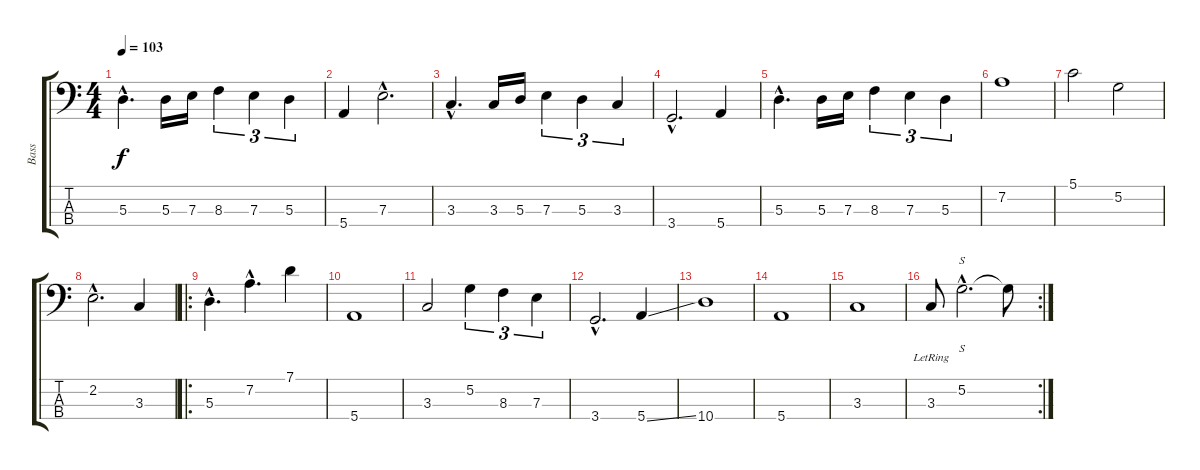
\track ("Bass" "Bass") {instrument electricbassfinger}
\staff {score tabs}
\tuning (G2 D2 A1 E1) {hide}
\ts (4 4)
\tempo 103
\clef f4
\ks c
5.3{hac}.4{d dy f} 5.3.16 7.3.16 8.3.4{tu (3 2)} 7.3.4{tu (3 2)} 5.3.4{tu (3 2)} |
5.4.4 7.3{hac}.2{d} |
3.3{hac}.4{d} 3.3.16 5.3.16 7.3.4{tu (3 2)} 5.3.4{tu (3 2)} 3.3.4{tu (3 2)} |
3.4{hac}.2{d} 5.4.4 |
5.3{hac}.4{d} 5.3.16 7.3.16 8.3.4{tu (3 2)} 7.3.4{tu (3 2)} 5.3.4{tu (3 2)} |
7.2.1 |
5.1.2 5.2.2 |
2.2{hac}.2{d} 3.3.4 |
\ro
5.3{hac}.4{d} 7.2{hac}.4{d} 7.1.4 |
5.4.1 |
3.3.2 5.2.4{tu (3 2)} 8.3.4{tu (3 2)} 7.3.4{tu (3 2)} |
3.4{hac}.2{d} 5.4{ss}.4 |
10.4.1 |
5.4.1 |
3.3.1 |
\rc 2
3.3{lr}.8 5.2{hac}.2{s d} 5.2{t}.8
